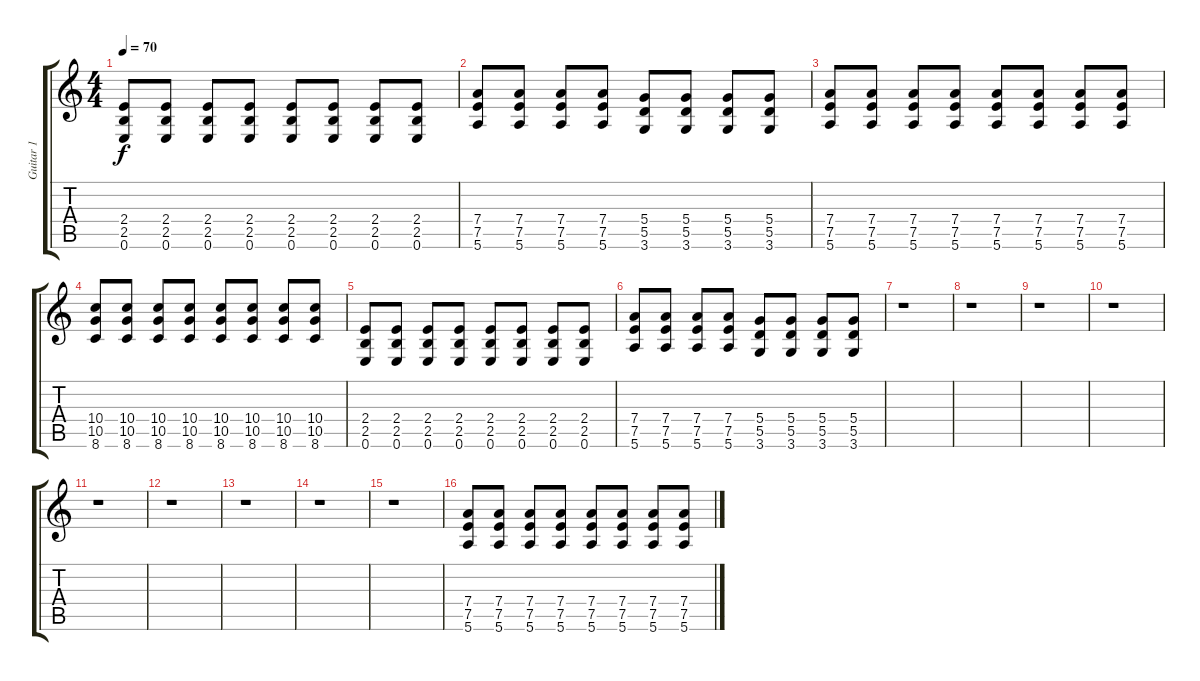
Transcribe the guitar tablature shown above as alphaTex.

\track ("Guitar 1" "Guitar 1") {instrument distortionguitar}
\staff {score tabs}
\tuning (E4 B3 G3 D3 A2 E2) {hide}
\ts (4 4)
\tempo 70
\clef g2
\ks c
(2.4 2.5 0.6).8{dy f} (2.4 2.5 0.6).8 (2.4 2.5 0.6).8 (2.4 2.5 0.6).8 (2.4 2.5 0.6).8 (2.4 2.5 0.6).8 (2.4 2.5 0.6).8 (2.4 2.5 0.6).8 |
(7.4 7.5 5.6).8 (7.4 7.5 5.6).8 (7.4 7.5 5.6).8 (7.4 7.5 5.6).8 (5.4 5.5 3.6).8 (5.4 5.5 3.6).8 (5.4 5.5 3.6).8 (5.4 5.5 3.6).8 |
(7.4 7.5 5.6).8 (7.4 7.5 5.6).8 (7.4 7.5 5.6).8 (7.4 7.5 5.6).8 (7.4 7.5 5.6).8 (7.4 7.5 5.6).8 (7.4 7.5 5.6).8 (7.4 7.5 5.6).8 |
(10.4 10.5 8.6).8 (10.4 10.5 8.6).8 (10.4 10.5 8.6).8 (10.4 10.5 8.6).8 (10.4 10.5 8.6).8 (10.4 10.5 8.6).8 (10.4 10.5 8.6).8 (10.4 10.5 8.6).8 |
(2.4 2.5 0.6).8 (2.4 2.5 0.6).8 (2.4 2.5 0.6).8 (2.4 2.5 0.6).8 (2.4 2.5 0.6).8 (2.4 2.5 0.6).8 (2.4 2.5 0.6).8 (2.4 2.5 0.6).8 |
(7.4 7.5 5.6).8 (7.4 7.5 5.6).8 (7.4 7.5 5.6).8 (7.4 7.5 5.6).8 (5.4 5.5 3.6).8 (5.4 5.5 3.6).8 (5.4 5.5 3.6).8 (5.4 5.5 3.6).8 |
r.1 |
r.1 |
r.1 |
r.1 |
r.1 |
r.1 |
r.1 |
r.1 |
r.1 |
(7.4 7.5 5.6).8 (7.4 7.5 5.6).8 (7.4 7.5 5.6).8 (7.4 7.5 5.6).8 (7.4 7.5 5.6).8 (7.4 7.5 5.6).8 (7.4 7.5 5.6).8 (7.4 7.5 5.6).8
